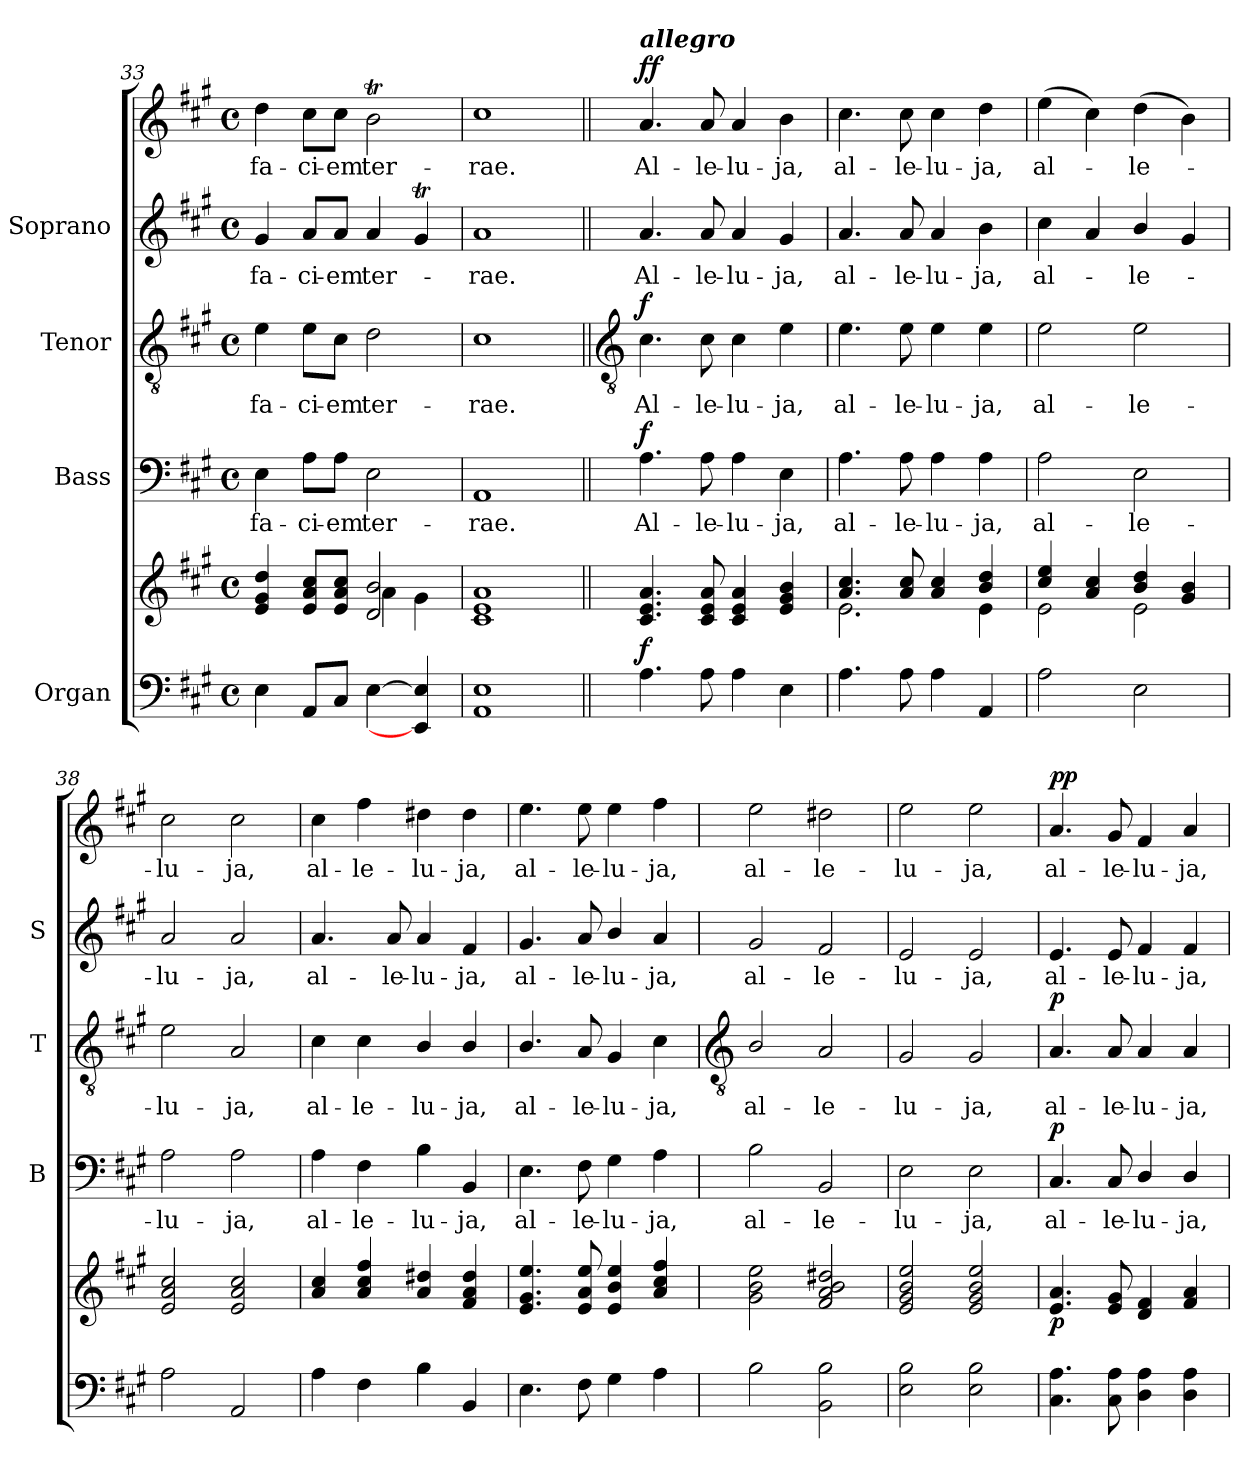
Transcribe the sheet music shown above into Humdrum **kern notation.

**kern	**kern	**dynam	**kern	**text	**dynam	**kern	**text	**dynam	**kern	**text	**kern	**text	**dynam
*part4	*part4	*part4	*part3	*part3	*part3	*part2	*part2	*part2	*part1	*part1	*part1	*part1	*part1
*staff6	*staff5	*staff5/6	*staff4	*staff4	*staff4	*staff3	*staff3	*staff3	*staff2	*staff2	*staff1	*staff1	*staff1/2
*I"Organ	*	*	*I"Bass	*	*	*I"Tenor	*	*	*I"Soprano	*	*	*	*
*	*	*	*I'B	*	*	*I'T	*	*	*I'S	*	*	*	*
*clefF4	*clefG2	*	*clefF4	*	*	*clefGv2	*	*	*clefG2	*	*clefG2	*	*
*k[f#c#g#]	*k[f#c#g#]	*	*k[f#c#g#]	*	*	*k[f#c#g#]	*	*	*k[f#c#g#]	*	*k[f#c#g#]	*	*
*A:	*A:	*	*A:	*	*	*A:	*	*	*A:	*	*A:	*	*
*M4/4	*M4/4	*	*M4/4	*	*	*M4/4	*	*	*M4/4	*	*M4/4	*	*
*met(c)	*met(c)	*	*met(c)	*	*	*met(c)	*	*	*met(c)	*	*met(c)	*	*
=33	=33	=33	=33	=33	=33	=33	=33	=33	=33	=33	=33	=33	=33
*	*^	*	*	*	*	*	*	*	*	*	*	*	*
!	!	!	!	!	!LO:LY:b	!	!	!LO:LY:b	!	!	!LO:LY:b	!	!LO:LY:b	!
4E	4e 4g# 4dd	2ryy	.	4E	fa-	.	4e	fa-	.	4g#	-fa-	4dd	fa-	.
!	!	!	!	!	!LO:LY:b	!	!	!LO:LY:b	!	!	!LO:LY:b	!	!LO:LY:b	!
8AAL	8e 8a 8cc#L	.	.	8A\L	-ci-	.	8e\L	-ci-	.	8a/L	-ci-	8cc#\L	-ci-	.
!	!	!	!	!	!LO:LY:b	!	!	!LO:LY:b	!	!	!LO:LY:b	!	!LO:LY:b	!
8C#J	8e 8a 8cc#J	.	.	8A\J	-em	.	8c#\J	-em	.	8a/J	-em	8cc#\J	-em	.
!	!	!	!	!	!LO:LY:b	!	!	!LO:LY:b	!	!	!LO:LY:b	!	!LO:LY:b	!
[4E	2d 2b	4a\	.	2E	ter-	.	2d	ter-	.	4a	ter-	2bT	ter-	.
4EE] 4E]	.	4g#\	.	.	.	.	.	.	.	4g#t	.	.	.	.
=34	=34	=34	=34	=34	=34	=34	=34	=34	=34	=34	=34	=34	=34	=34
!	!	!	!	!	!LO:LY:b	!	!	!LO:LY:b	!	!	!LO:LY:b	!	!LO:LY:b	!
1AA 1E	1c# 1e 1a	1ryy	.	1AA	-rae.	.	1c#	-rae.	.	1a	rae.	1cc#	rae.	.
!!LO:LB:g=z
=35||	=35||	=35||	=35||	=35||	=35||	=35||	=35||	=35||	=35||	=35||	=35||	=35||	=35||	=35||
*	*	*	*	*	*	*	*clefGv2	*	*	*	*	*	*	*
!	!	!	!	!	!	!	!	!	!	!	!	!LO:TX:a:Bi:t=allegro	!	!
!	!	!	!LO:DY:a=2	!	!LO:LY:b	!LO:DY:b	!	!LO:LY:b	!LO:DY:b	!	!LO:LY:b	!	!LO:LY:b	!LO:DY:b=2
!	!	!	!	!	!	!	!	!	!	!	!	!	!	!LO:DY:n=1:b
4.A	4.c# 4.e 4.a	1ryy	f	4.A	Al-	f	4.c#	Al-	f	4.a	Al-	4.a	Al-	f f
!	!	!	!	!	!LO:LY:b	!	!	!LO:LY:b	!	!	!LO:LY:b	!	!LO:LY:b	!
8A	8c# 8e 8a	.	.	8A	-le-	.	8c#	-le-	.	8a	-le-	8a	-le-	.
!	!	!	!	!	!LO:LY:b	!	!	!LO:LY:b	!	!	!LO:LY:b	!	!LO:LY:b	!
4A	4c# 4e 4a	.	.	4A	-lu-	.	4c#	-lu-	.	4a	-lu-	4a	-lu-	.
!	!	!	!	!	!LO:LY:b	!	!	!LO:LY:b	!	!	!LO:LY:b	!	!LO:LY:b	!
4E	4e 4g# 4b	.	.	4E	-ja,	.	4e	-ja,	.	4g#	-ja,	4b	-ja,	.
=36	=36	=36	=36	=36	=36	=36	=36	=36	=36	=36	=36	=36	=36	=36
!	!	!	!	!	!LO:LY:b	!	!	!LO:LY:b	!	!	!LO:LY:b	!	!LO:LY:b	!
4.A	4.a/ 4.cc#/	2.e\	.	4.A	al-	.	4.e	al-	.	4.a	al-	4.cc#	al-	.
!	!	!	!	!	!LO:LY:b	!	!	!LO:LY:b	!	!	!LO:LY:b	!	!LO:LY:b	!
8A	8a/ 8cc#/	.	.	8A	-le-	.	8e	-le-	.	8a	-le-	8cc#	-le-	.
!	!	!	!	!	!LO:LY:b	!	!	!LO:LY:b	!	!	!LO:LY:b	!	!LO:LY:b	!
4A	4a/ 4cc#/	.	.	4A	-lu-	.	4e	-lu-	.	4a	-lu-	4cc#	-lu-	.
!	!	!	!	!	!LO:LY:b	!	!	!LO:LY:b	!	!	!LO:LY:b	!	!LO:LY:b	!
4AA	4b/ 4dd/	4e\	.	4A	-ja,	.	4e	-ja,	.	4b	-ja,	4dd	-ja,	.
=37	=37	=37	=37	=37	=37	=37	=37	=37	=37	=37	=37	=37	=37	=37
!	!	!	!	!	!LO:LY:b	!	!	!LO:LY:b	!	!	!LO:LY:b	!	!LO:LY:b	!
2A	4cc#/ 4ee/	2e\	.	2A	al-	.	2e	al-	.	4cc#	al-	(>4ee	al-	.
.	4a/ 4cc#/	.	.	.	.	.	.	.	.	4a	.	4cc#)	.	.
!	!	!	!	!	!LO:LY:b	!	!	!LO:LY:b	!	!	!LO:LY:b	!	!LO:LY:b	!
2E	4b/ 4dd/	2e\	.	2E	-le-	.	2e	-le-	.	4b/	le-	(>4dd	le-	.
.	4g# 4b	.	.	.	.	.	.	.	.	4g#	.	4b)	.	.
=38	=38	=38	=38	=38	=38	=38	=38	=38	=38	=38	=38	=38	=38	=38
!	!	!	!	!	!LO:LY:b	!	!	!LO:LY:b	!	!	!LO:LY:b	!	!LO:LY:b	!
2A	2e 2a 2cc#	1ryy	.	2A	-lu-	.	2e	-lu-	.	2a	lu-	2cc#	lu-	.
!	!	!	!	!	!LO:LY:b	!	!	!LO:LY:b	!	!	!LO:LY:b	!	!LO:LY:b	!
2AA	2e 2a 2cc#	.	.	2A	-ja,	.	2A	-ja,	.	2a	-ja,	2cc#	-ja,	.
=39	=39	=39	=39	=39	=39	=39	=39	=39	=39	=39	=39	=39	=39	=39
!	!	!	!	!	!LO:LY:b	!	!	!LO:LY:b	!	!	!LO:LY:b	!	!LO:LY:b	!
4A	4a 4cc#	1ryy	.	4A	al-	.	4c#	al-	.	4.a	al-	4cc#	al-	.
!	!	!	!	!	!LO:LY:b	!	!	!LO:LY:b	!	!	!	!	!LO:LY:b	!
4F#	4a 4cc# 4ff#	.	.	4F#	-le-	.	4c#	-le-	.	.	.	4ff#	-le-	.
!	!	!	!	!	!	!	!	!	!	!	!LO:LY:b	!	!	!
.	.	.	.	.	.	.	.	.	.	8a	-le-	.	.	.
!	!	!	!	!	!LO:LY:b	!	!	!LO:LY:b	!	!	!LO:LY:b	!	!LO:LY:b	!
4B	4a 4dd#X	.	.	4B	-lu-	.	4B/	-lu-	.	4a	-lu-	4dd#X	-lu-	.
!	!	!	!	!	!LO:LY:b	!	!	!LO:LY:b	!	!	!LO:LY:b	!	!LO:LY:b	!
4BB	4f# 4a 4dd#	.	.	4BB	-ja,	.	4B/	-ja,	.	4f#	-ja,	4dd#	-ja,	.
=40	=40	=40	=40	=40	=40	=40	=40	=40	=40	=40	=40	=40	=40	=40
!	!	!	!	!	!LO:LY:b	!	!	!LO:LY:b	!	!	!LO:LY:b	!	!LO:LY:b	!
4.E	4.e 4.g# 4.ee	1ryy	.	4.E	al-	.	4.B/	al-	.	4.g#	al-	4.ee	al-	.
!	!	!	!	!	!LO:LY:b	!	!	!LO:LY:b	!	!	!LO:LY:b	!	!LO:LY:b	!
8F#	8e 8a 8ee	.	.	8F#	-le-	.	8A	-le-	.	8a	-le-	8ee	-le-	.
!	!	!	!	!	!LO:LY:b	!	!	!LO:LY:b	!	!	!LO:LY:b	!	!LO:LY:b	!
4G#	4e 4b 4ee	.	.	4G#	-lu-	.	4G#	-lu-	.	4b/	-lu-	4ee	-lu-	.
!	!	!	!	!	!LO:LY:b	!	!	!LO:LY:b	!	!	!LO:LY:b	!	!LO:LY:b	!
4A	4a 4cc# 4ff#	.	.	4A	-ja,	.	4c#	-ja,	.	4a	-ja,	4ff#	-ja,	.
*	*v	*v	*	*	*	*	*	*	*	*	*	*	*	*
!!LO:LB:g=z
=41	=41	=41	=41	=41	=41	=41	=41	=41	=41	=41	=41	=41	=41
*	*	*	*	*	*	*clefGv2	*	*	*	*	*	*	*
!	!	!	!	!LO:LY:b	!	!	!LO:LY:b	!	!	!LO:LY:b	!	!LO:LY:b	!
2B	2g# 2b 2ee	.	2B	al-	.	2B/	al-	.	2g#	-al-	2ee	al-	.
!	!	!	!	!LO:LY:b	!	!	!LO:LY:b	!	!	!LO:LY:b	!	!LO:LY:b	!
2BB 2B	2f# 2a 2b 2dd#X	.	2BB	-le-	.	2A	-le-	.	2f#	-le-	2dd#X	-le-	.
=42	=42	=42	=42	=42	=42	=42	=42	=42	=42	=42	=42	=42	=42
!	!	!	!	!LO:LY:b	!	!	!LO:LY:b	!	!	!LO:LY:b	!	!LO:LY:b	!
2E 2B	2e 2g# 2b 2ee	.	2E	-lu-	.	2G#	-lu-	.	2e	lu-	2ee	-lu-	.
!	!	!	!	!LO:LY:b	!	!	!LO:LY:b	!	!	!LO:LY:b	!	!LO:LY:b	!
2E 2B	2e 2g# 2b 2ee	.	2E	-ja,	.	2G#	-ja,	.	2e	-ja,	2ee	-ja,	.
=43	=43	=43	=43	=43	=43	=43	=43	=43	=43	=43	=43	=43	=43
!	!	!LO:DY:b	!	!LO:LY:b	!LO:DY:b	!	!LO:LY:b	!LO:DY:b	!	!LO:LY:b	!	!LO:LY:b	!LO:DY:b=2
!	!	!	!	!	!	!	!	!	!	!	!	!	!LO:DY:n=1:b
4.C# 4.A	4.e 4.a	p	4.C#	al-	p	4.A	al-	p	4.e	al-	4.a	al-	p p
!	!	!	!	!LO:LY:b	!	!	!LO:LY:b	!	!	!LO:LY:b	!	!LO:LY:b	!
8C# 8A	8e 8g#	.	8C#	-le-	.	8A	-le-	.	8e	-le-	8g#	-le-	.
!	!	!	!	!LO:LY:b	!	!	!LO:LY:b	!	!	!LO:LY:b	!	!LO:LY:b	!
4D\ 4A\	4d 4f#	.	4D/	-lu-	.	4A	-lu-	.	4f#	-lu-	4f#	-lu-	.
!	!	!	!	!LO:LY:b	!	!	!LO:LY:b	!	!	!LO:LY:b	!	!LO:LY:b	!
4D\ 4A\	4f# 4a	.	4D/	-ja,	.	4A	-ja,	.	4f#	-ja,	4a	-ja,	.
=	=	=	=	=	=	=	=	=	=	=	=	=	=
*-	*-	*-	*-	*-	*-	*-	*-	*-	*-	*-	*-	*-	*-
